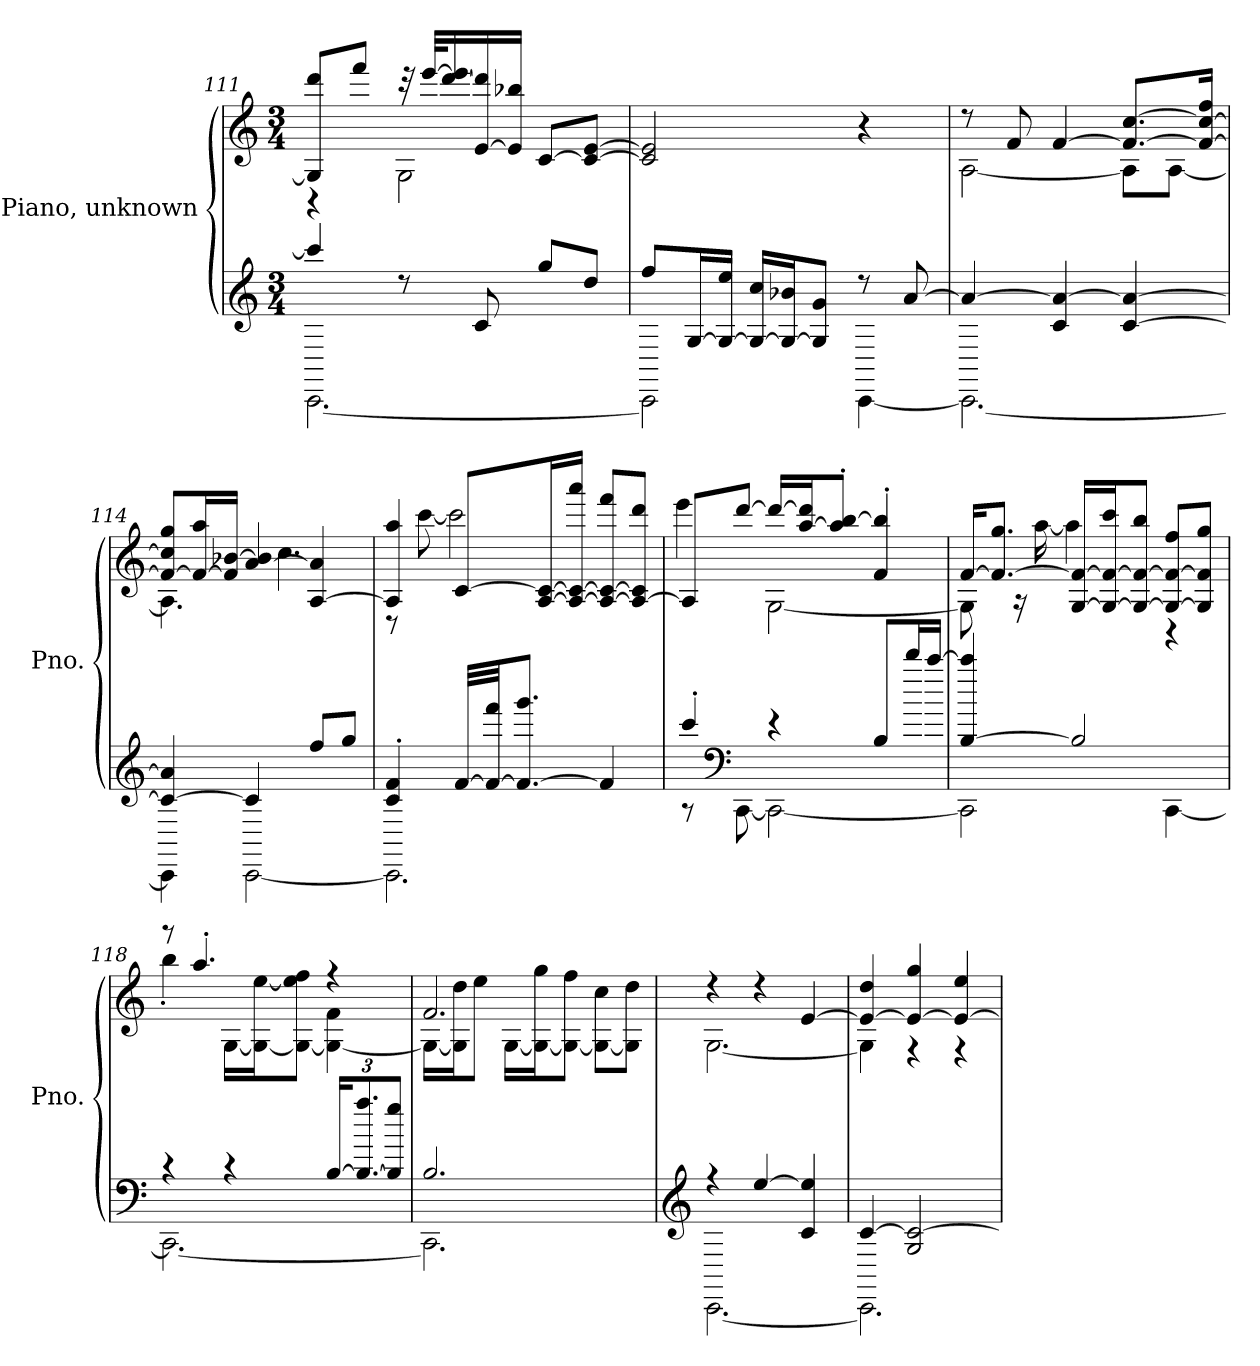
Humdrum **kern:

**kern	**kern
*part1	*part1
*staff2	*staff1
*I"Piano, unknown	*
*I'Pno.	*
!!LO:LB:g=z
*clefG2	*clefG2
*k[]	*k[]
*M3/4	*M3/4
=111	=111
*^	*^
4ccc/]	[2.CC\	8G/] 8ddd/L	4r
.	.	8fff/J	.
8r	.	32r	2G\
.	.	[32eee/KLL	.
.	.	[16ddd/ 16eee/]	.
8c/	.	[16e/ 16ddd/]	.
.	.	16e/] 16bb-X/JJ	.
8gg/L	.	[8c/L	.
8dd/J	.	8c/_ [8e/J	.
*	*	*v	*v
=112	=112	=112
8ff/L	2CC\]	2c/] 2e/]
[16G/L	.	.
16G/_ 16ee/JJ	.	.
16G/_ 16cc/LL	.	.
16G/_ 16b-X/J	.	.
8G/] 8g/J	.	.
8r	[4CC\	4r
[8a/	.	.
=113	=113	=113
*	*	*^
4a/_	2.CC\_	8r	[2A\
.	.	8f/	.
4c/ 4a/_	.	[4f/	.
[4c/ 4a/_	.	8.f/_ [8.cc/L	8A\L]
.	.	.	[8A\J
.	.	16f/_ 16cc/_ 16ff/Jk	.
=114	=114	=114	=114
4c/_ 4a/]	4CC\]	8f/_ 8cc/] 8gg/L	4.A\]
.	.	16f/_ 16aa/L	.
.	.	16f/] [16b-X/JJ	.
4c/]	[2CC\	[4a/ 4b-/]	.
.	.	.	4.cc\
8ff/L	.	[4A/ 4a/]	.
8gg/J	.	.	.
!!LO:LB:g=z	!!
=115	=115	=115	=115
4c/' 4f/'	2.CC\]	4A/] 4aa/	8r
.	.	.	[8ccc\
[32f/LLL	.	[8c/L	2ccc\]
32f/_ 32fff/JJ	.	.	.
8.f/_ 8.ggg/J	.	.	.
.	.	[16A/ 16c/_L	.
.	.	16A/_ 16c/_ 16aaa/JJ	.
4f/]	.	8A/_ 8c/_ 8fff/L	.
.	.	8A/_ 8c/] 8ddd/J	.
=116	=116	=116	=116
4ccc'/	8r	8A/L]	4eee\
*clefF4	*	*	*
.	[8CC\	[8ddd/J	.
4r	2CC\_	16ddd/LL_	[2G\
.	.	[16aa/ 16ddd/]J	.
.	.	8aa/]' [8bb/'J	.
8B/L	.	4f/' 4bb/]'	.
16ddd/L	.	.	.
[16ccc/JJ	.	.	.
=117	=117	=117	=117
[4B/ 4ccc/]	2CC\]	[16f/KL	8G\]
.	.	8.f/_ 8.gg/J	.
.	.	.	16r
.	.	.	[16aa\
2B/]	.	[16G/ 16f/_LL	4aa\]
.	.	16G/_ 16f/_ 16ccc/J	.
.	.	8G/_ 8f/_ 8bb/J	.
.	[4CC\	8G/_ 8f/_ 8ff/L	4r
.	.	8G/] 8f/] 8gg/J	.
!!LO:PB:g=z	!!
=118	=118	=118	=118
4r	2.CC\_	8r	4bb'\
.	.	4.aa'/	.
4r	.	.	[16G\LL
.	.	.	16G\_ [16ee\J
.	.	.	8G\_ 8ee\] 8ff\J
*Xbrackettup	*	*	*
[24B/KL	.	4r	4G\_ 4f\
12.B/_ 12.aa/	.	.	.
12B/] 12gg/J	.	.	.
=119	=119	=119	=119
2.B/	2.CC\]	2.f/	16G\LL_
.	.	.	16G\] 16dd\J
.	.	.	8ee\J
.	.	.	[16G\LL
.	.	.	16G\_ 16gg\J
.	.	.	8G\_ 8ff\J
.	.	.	8G\_ 8cc\L
.	.	.	8G\] 8dd\J
=120	=120	=120	=120
*clefG2	*	*	*
4r	[2.CC\	4r	[2.G\
[4ee/	.	4r	.
4c/ 4ee/]	.	[4e/	.
=121	=121	=121	=121
[4c/	2.CC\]	4e/_ 4dd/	4G\]
2G/ 2c/_	.	4e/_ 4gg/	4r
.	.	4e/_ 4ee/	4r
*v	*v	*	*
*	*v	*v
=	=
*-	*-
